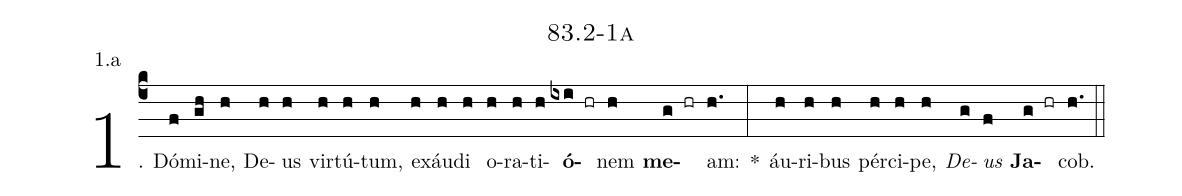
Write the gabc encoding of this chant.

name: 83.2-1a;
annotation: 1.a;
%%
(c4)1. Dó(f)mi(gh)ne,(h) De(h)us(h) vir(h)tú(h)tum,(h) ex(h)áu(h)di(h) o(h)ra(h)ti(h)<b>ó</b>(ixi hr)nem(h) <b>me</b>(g hr)am:(h.) *(:) áu(h)ri(h)bus(h) pér(h)ci(h)pe,(h) <i>De</i>(g)<i>us</i>(f) <b>Ja</b>(g hr)cob.(h.) (::)


%E(h) u(h) o(g) u(f) a(g) e.(h.) (::)
